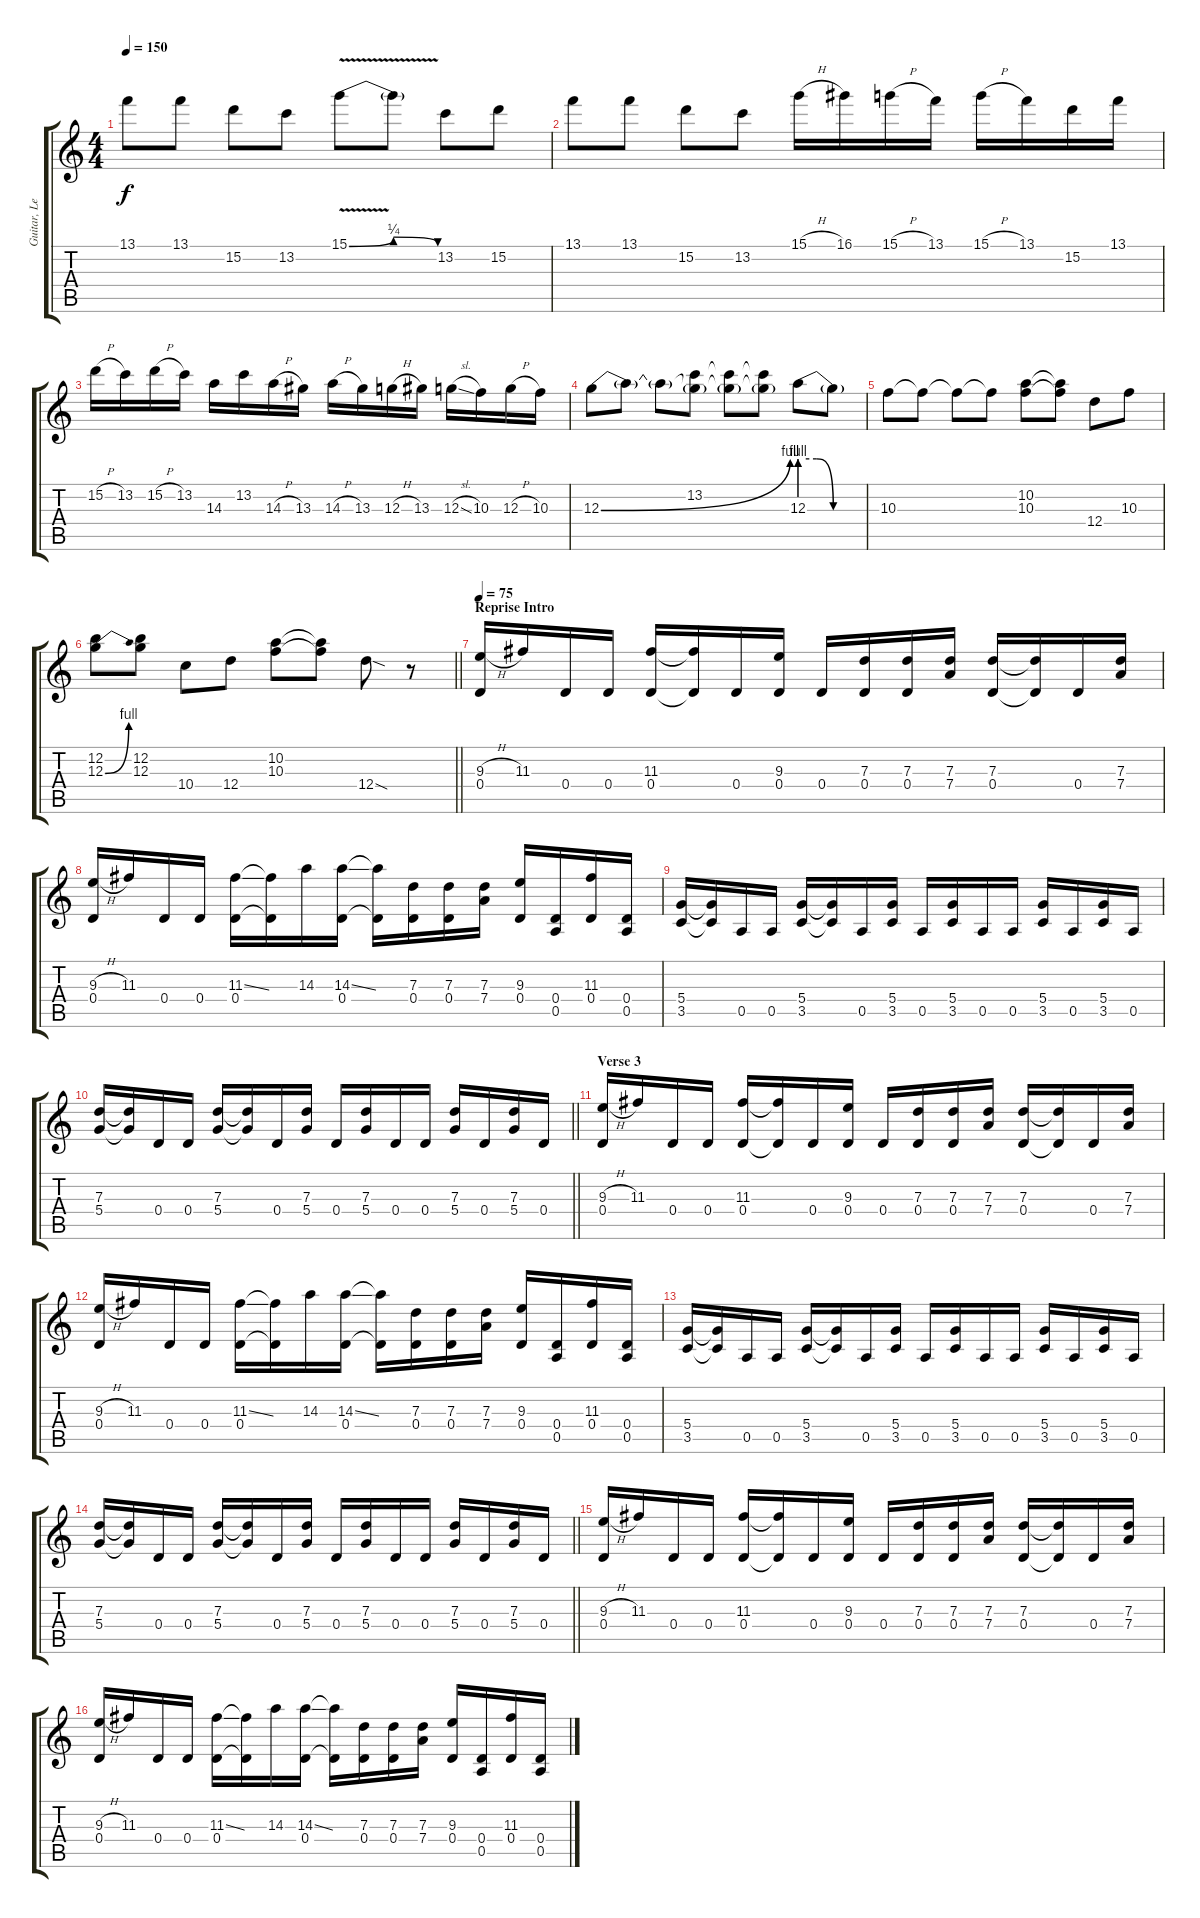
\track ("Guitar, Lead" "Guitar, Le") {instrument overdrivenguitar}
\staff {score tabs}
\tuning (E4 B3 G3 D3 A2 D2) {hide}
\ts (4 4)
\tempo 150
\clef g2
\ks c
13.1.8{dy f} 13.1.8 15.2.8 13.2.8 15.1{be (bendrelease 0 0 15 1 15 1 60 0) v}.8 15.1{t}.8 13.2.8 15.2.8 |
13.1.8 13.1.8 15.2.8 13.2.8 15.1{h}.16 16.1.16 15.1{h}.16 13.1.16 15.1{h}.16 13.1.16 15.2.16 13.1.16 |
15.2{h}.16 13.2.16 15.2{h}.16 13.2.16 14.3.16 13.2.16 14.3{h}.16 13.3.16 14.3{h}.16 13.3.16 12.3{h}.16 13.3.16 12.3{sl}.16 10.3.16 12.3{h}.16 10.3.16 |
12.3{be (bend 0 0 60 4)}.8 12.3{t}.8 12.3{t}.8 (13.2 12.3{t}).8 (13.2{t} 12.3{t}).8 (13.2{t} 12.3{t}).8 12.3{be (custom 0 4 15 4 30 0 60 0)}.8 12.3{t}.8 |
10.3.8 10.3{t}.8 10.3{t}.8 10.3{t}.8 (10.2 10.3).8 (10.2{t} 10.3{t}).8 12.4.8 10.3.8 |
\barLineRight lightlight
(12.2 12.3{be (bend 0 0 60 4)}).8 (12.2 12.3).8 10.4.8 12.4.8 (10.2 10.3).8 (10.2{t} 10.3{t}).8 12.4{sod}.8 r.8 |
\section ("" "Reprise Intro")
\tempo 75
(9.3{h} 0.4).16 11.3.16 0.4.16 0.4.16 (11.3 0.4).16 (11.3{t} 0.4{t}).16 0.4.16 (9.3 0.4).16 0.4.16 (7.3 0.4).16 (7.3 0.4).16 (7.3 7.4).16 (7.3 0.4).16 (7.3{t} 0.4{t}).16 0.4.16 (7.3 7.4).16 |
(9.3{h} 0.4).16 11.3.16 0.4.16 0.4.16 (11.3{ss} 0.4).16 (11.3{t} 0.4{t}).16 14.3.16 (14.3{ss} 0.4).16 (14.3{t} 0.4{t}).16 (7.3 0.4).16 (7.3 0.4).16 (7.3 7.4).16 (9.3 0.4).16 (0.4 0.5).16 (11.3 0.4).16 (0.4 0.5).16 |
(5.4 3.5).16 (5.4{t} 3.5{t}).16 0.5.16 0.5.16 (5.4 3.5).16 (5.4{t} 3.5{t}).16 0.5.16 (5.4 3.5).16 0.5.16 (5.4 3.5).16 0.5.16 0.5.16 (5.4 3.5).16 0.5.16 (5.4 3.5).16 0.5.16 |
\barLineRight lightlight
(7.3 5.4).16 (7.3{t} 5.4{t}).16 0.4.16 0.4.16 (7.3 5.4).16 (7.3{t} 5.4{t}).16 0.4.16 (7.3 5.4).16 0.4.16 (7.3 5.4).16 0.4.16 0.4.16 (7.3 5.4).16 0.4.16 (7.3 5.4).16 0.4.16 |
\section ("" "Verse 3")
(9.3{h} 0.4).16 11.3.16 0.4.16 0.4.16 (11.3 0.4).16 (11.3{t} 0.4{t}).16 0.4.16 (9.3 0.4).16 0.4.16 (7.3 0.4).16 (7.3 0.4).16 (7.3 7.4).16 (7.3 0.4).16 (7.3{t} 0.4{t}).16 0.4.16 (7.3 7.4).16 |
(9.3{h} 0.4).16 11.3.16 0.4.16 0.4.16 (11.3{ss} 0.4).16 (11.3{t} 0.4{t}).16 14.3.16 (14.3{ss} 0.4).16 (14.3{t} 0.4{t}).16 (7.3 0.4).16 (7.3 0.4).16 (7.3 7.4).16 (9.3 0.4).16 (0.4 0.5).16 (11.3 0.4).16 (0.4 0.5).16 |
(5.4 3.5).16 (5.4{t} 3.5{t}).16 0.5.16 0.5.16 (5.4 3.5).16 (5.4{t} 3.5{t}).16 0.5.16 (5.4 3.5).16 0.5.16 (5.4 3.5).16 0.5.16 0.5.16 (5.4 3.5).16 0.5.16 (5.4 3.5).16 0.5.16 |
\barLineRight lightlight
(7.3 5.4).16 (7.3{t} 5.4{t}).16 0.4.16 0.4.16 (7.3 5.4).16 (7.3{t} 5.4{t}).16 0.4.16 (7.3 5.4).16 0.4.16 (7.3 5.4).16 0.4.16 0.4.16 (7.3 5.4).16 0.4.16 (7.3 5.4).16 0.4.16 |
(9.3{h} 0.4).16 11.3.16 0.4.16 0.4.16 (11.3 0.4).16 (11.3{t} 0.4{t}).16 0.4.16 (9.3 0.4).16 0.4.16 (7.3 0.4).16 (7.3 0.4).16 (7.3 7.4).16 (7.3 0.4).16 (7.3{t} 0.4{t}).16 0.4.16 (7.3 7.4).16 |
(9.3{h} 0.4).16 11.3.16 0.4.16 0.4.16 (11.3{ss} 0.4).16 (11.3{t} 0.4{t}).16 14.3.16 (14.3{ss} 0.4).16 (14.3{t} 0.4{t}).16 (7.3 0.4).16 (7.3 0.4).16 (7.3 7.4).16 (9.3 0.4).16 (0.4 0.5).16 (11.3 0.4).16 (0.4 0.5).16
